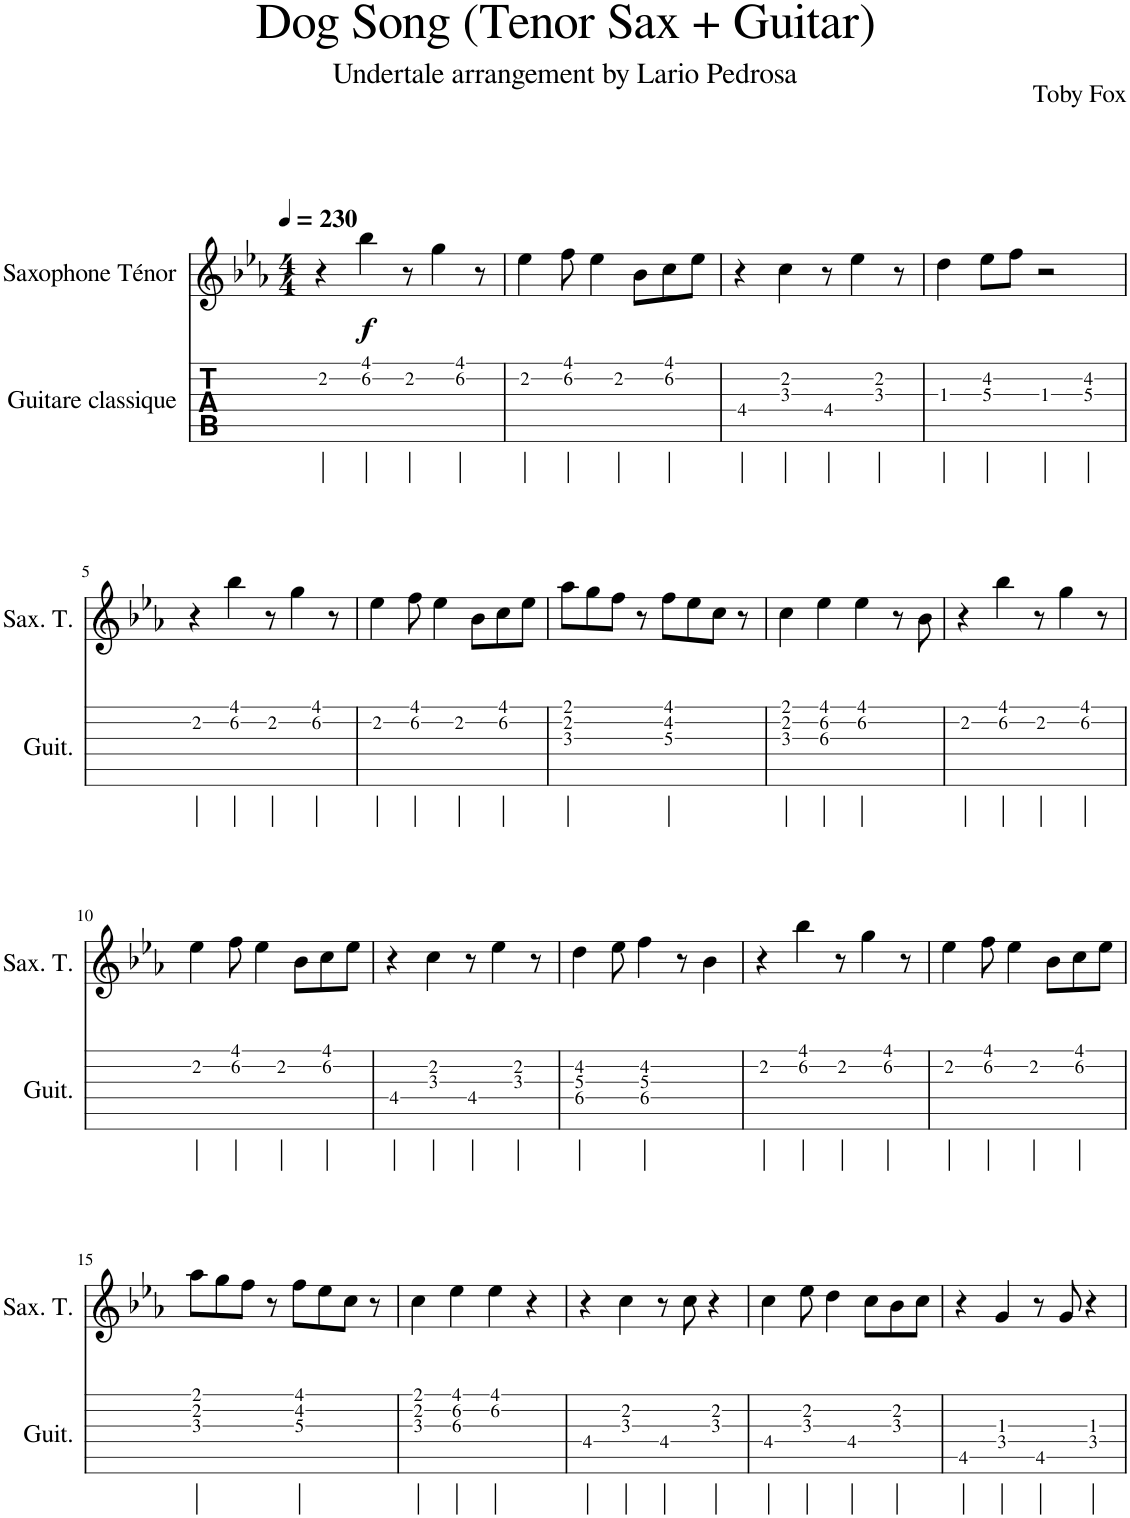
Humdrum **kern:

**kern	**kern	**dynam
*part2	*part1	*part1
*staff2	*staff1	*staff1
*I"Guitare classique	*I"Saxophone Ténor	*
*I'Guit.	*I'Sax. T.	*
*stria6	*	*
*	*clefG2	*
*	*Trd8c14	*
*k[b-e-a-d-g-]	*k[b-e-a-]	*
*M4/4	*M4/4	*
*MM230	*MM230	*
=1	=1	=1
4d-\	4r	.
!	!	!LO:DY:b
4f\ 4a-\	4bb-\	f
4d-\	8r	.
.	4gg\	.
4f\ 4a-\	.	.
.	8r	.
=2	=2	=2
4d-\	4ee-\	.
4f\ 4a-\	8ff\	.
.	4ee-\	.
4d-\	.	.
.	8b-\L	.
4f\ 4a-\	8cc\	.
.	8ee-\J	.
=3	=3	=3
4G-\	4r	.
4B-\ 4d-\	4cc\	.
4G-\	8r	.
.	4ee-\	.
4B-\ 4d-\	.	.
.	8r	.
=4	=4	=4
4A-\	4dd\	.
4c\ 4e-\	8ee-\L	.
.	8ff\J	.
4A-\	2r	.
4c\ 4e-\	.	.
!!LO:LB:g=z
=5	=5	=5
4d-\	4r	.
4f\ 4a-\	4bb-\	.
4d-\	8r	.
.	4gg\	.
4f\ 4a-\	.	.
.	8r	.
=6	=6	=6
4d-\	4ee-\	.
4f\ 4a-\	8ff\	.
.	4ee-\	.
4d-\	.	.
.	8b-\L	.
4f\ 4a-\	8cc\	.
.	8ee-\J	.
=7	=7	=7
4B-\ 4d-\ 4g-\	8aa-\L	.
.	8gg\	.
4r	8ff\J	.
.	8r	.
4c\ 4e-\ 4a-\	8ff\L	.
.	8ee-\	.
4r	8cc\J	.
.	8r	.
=8	=8	=8
4B-\ 4d-\ 4g-\	4cc\	.
4d-\ 4f\ 4a-\	4ee-\	.
4f\ 4a-\	4ee-\	.
4r	8r	.
.	8b-\	.
=9	=9	=9
4d-\	4r	.
4f\ 4a-\	4bb-\	.
4d-\	8r	.
.	4gg\	.
4f\ 4a-\	.	.
.	8r	.
!!LO:LB:g=z
=10	=10	=10
4d-\	4ee-\	.
4f\ 4a-\	8ff\	.
.	4ee-\	.
4d-\	.	.
.	8b-\L	.
4f\ 4a-\	8cc\	.
.	8ee-\J	.
=11	=11	=11
4G-\	4r	.
4B-\ 4d-\	4cc\	.
4G-\	8r	.
.	4ee-\	.
4B-\ 4d-\	.	.
.	8r	.
=12	=12	=12
4A-\ 4c\ 4e-\	4dd\	.
8r	8ee-\	.
4A-\ 4c\ 4e-\	4ff\	.
8r	8r	.
4r	4b-\	.
=13	=13	=13
4d-\	4r	.
4f\ 4a-\	4bb-\	.
4d-\	8r	.
.	4gg\	.
4f\ 4a-\	.	.
.	8r	.
=14	=14	=14
4d-\	4ee-\	.
4f\ 4a-\	8ff\	.
.	4ee-\	.
4d-\	.	.
.	8b-\L	.
4f\ 4a-\	8cc\	.
.	8ee-\J	.
!!LO:LB:g=z
=15	=15	=15
4B-\ 4d-\ 4g-\	8aa-\L	.
.	8gg\	.
4r	8ff\J	.
.	8r	.
4c\ 4e-\ 4a-\	8ff\L	.
.	8ee-\	.
4r	8cc\J	.
.	8r	.
=16	=16	=16
4B-\ 4d-\ 4g-\	4cc\	.
4d-\ 4f\ 4a-\	4ee-\	.
4f\ 4a-\	4ee-\	.
4r	4r	.
=17	=17	=17
4G-\	4r	.
4B-\ 4d-\	4cc\	.
4G-\	8r	.
.	8cc\	.
4B-\ 4d-\	4r	.
=18	=18	=18
4G-\	4cc\	.
4B-\ 4d-\	8ee-\	.
.	4dd\	.
4G-\	.	.
.	8cc\L	.
4B-\ 4d-\	8b-\	.
.	8cc\J	.
=19	=19	=19
4D-\	4r	.
4F\ 4A-\	4g/	.
4D-\	8r	.
.	8g/	.
4F\ 4A-\	4r	.
=	=	=
*-	*-	*-
